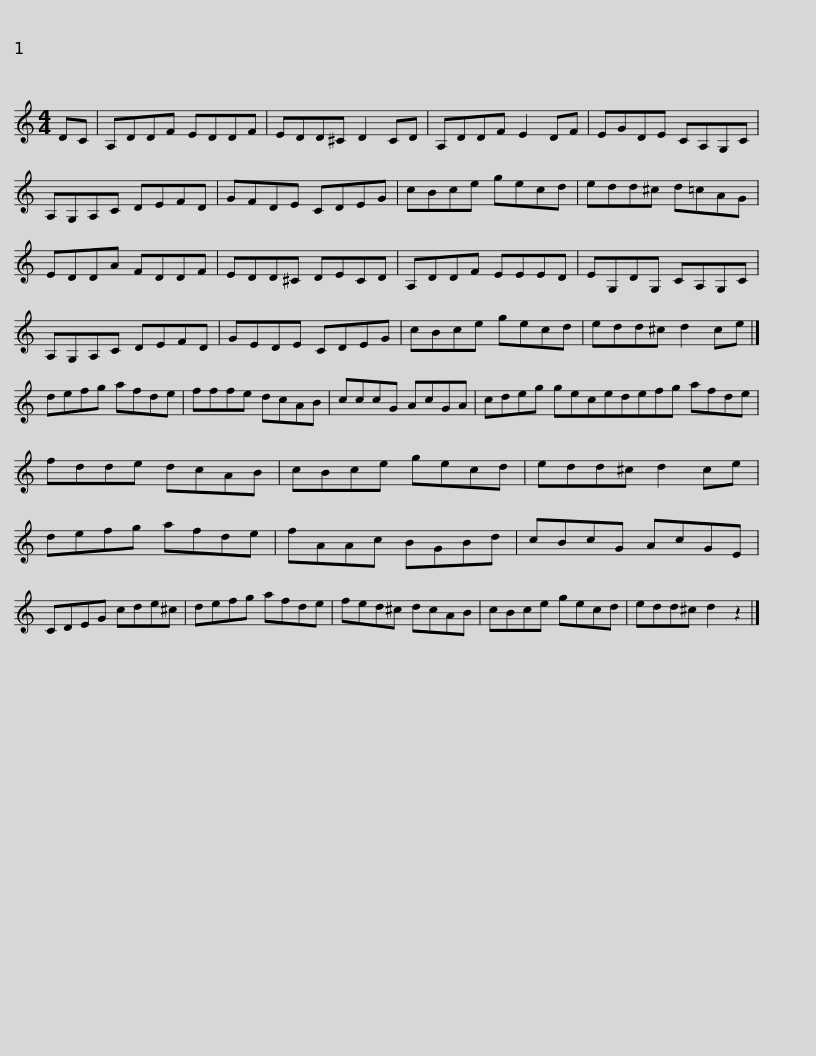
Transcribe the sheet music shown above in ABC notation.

X:1
L:1/8
M:4/4
I:linebreak $
K:C
V:1 treble
V:1
 DC | A,DDF EDDF | EDD^C D2 CD | A,DDF E2 DF | EGDE CA,G,C | %5
 A,G,A,C DEFD |$ GFDE CDEG | cBce gecd | edd^c d=cAG | EDDA FDDF | %10
 EDD^C DECD |$ A,DDF EEED | EG,DG, CA,G,C | A,G,A,C DEFD | GEDE CDEG | %15
 cBce gecd |$ edd^c d2 ce |] defg afde | fffe dcAB | cccG AcGA |$ %20
 cdeg gecedefg afde | fdde dcAB | cBce gecd | edd^c d2 ce |$ defg afde | %25
 fAAc BGBd | cBcG AcGE | CDEG cde^c | defg afde |$ fed^c dcAB | %30
 cBce gecd | edd^c d2 z2 |] %32
